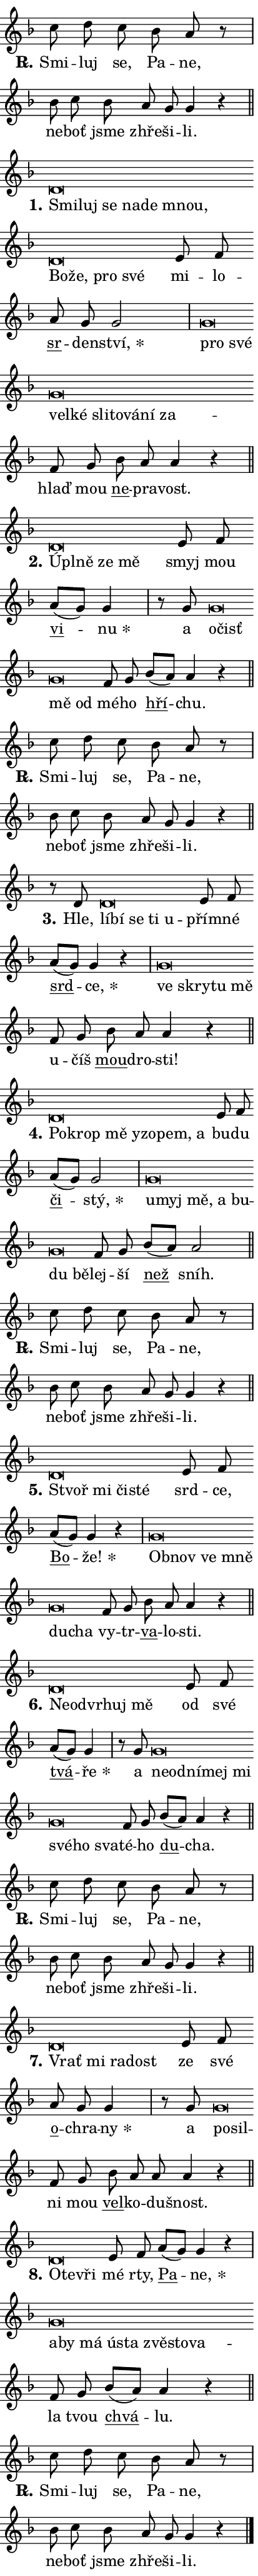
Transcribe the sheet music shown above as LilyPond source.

\version "2.24.0"
\header { tagline = "" }
\paper {
  indent = 0\cm
  top-margin = 0\cm
  right-margin = 0.13\cm % to fit lyric hyphens
  bottom-margin = 0\cm
  left-margin = 0\cm
  paper-width = 7\cm
  page-breaking = #ly:one-page-breaking
  system-system-spacing.basic-distance = #11
  score-system-spacing.basic-distance = #11
  ragged-last = ##f
}


%% Author: Thomas Morley
%% https://lists.gnu.org/archive/html/lilypond-user/2020-05/msg00002.html
#(define (line-position grob)
"Returns position of @var[grob} in current system:
   @code{'start}, if at first time-step
   @code{'end}, if at last time-step
   @code{'middle} otherwise
"
  (let* ((col (ly:item-get-column grob))
         (ln (ly:grob-object col 'left-neighbor))
         (rn (ly:grob-object col 'right-neighbor))
         (col-to-check-left (if (ly:grob? ln) ln col))
         (col-to-check-right (if (ly:grob? rn) rn col))
         (break-dir-left
           (and
             (ly:grob-property col-to-check-left 'non-musical #f)
             (ly:item-break-dir col-to-check-left)))
         (break-dir-right
           (and
             (ly:grob-property col-to-check-right 'non-musical #f)
             (ly:item-break-dir col-to-check-right))))
        (cond ((eqv? 1 break-dir-left) 'start)
              ((eqv? -1 break-dir-right) 'end)
              (else 'middle))))

#(define (tranparent-at-line-position vctor)
  (lambda (grob)
  "Relying on @code{line-position} select the relevant enry from @var{vctor}.
Used to determine transparency,"
    (case (line-position grob)
      ((end) (not (vector-ref vctor 0)))
      ((middle) (not (vector-ref vctor 1)))
      ((start) (not (vector-ref vctor 2))))))

noteHeadBreakVisibility =
#(define-music-function (break-visibility)(vector?)
"Makes @code{NoteHead}s transparent relying on @var{break-visibility}"
#{
  \override NoteHead.transparent =
    #(tranparent-at-line-position break-visibility)
#})

#(define delete-ledgers-for-transparent-note-heads
  (lambda (grob)
    "Reads whether a @code{NoteHead} is transparent.
If so this @code{NoteHead} is removed from @code{'note-heads} from
@var{grob}, which is supposed to be @code{LedgerLineSpanner}.
As a result ledgers are not printed for this @code{NoteHead}"
    (let* ((nhds-array (ly:grob-object grob 'note-heads))
           (nhds-list
             (if (ly:grob-array? nhds-array)
                 (ly:grob-array->list nhds-array)
                 '()))
           ;; Relies on the transparent-property being done before
           ;; Staff.LedgerLineSpanner.after-line-breaking is executed.
           ;; This is fragile ...
           (to-keep
             (remove
               (lambda (nhd)
                 (ly:grob-property nhd 'transparent #f))
               nhds-list)))
      ;; TODO find a better method to iterate over grob-arrays, similiar
      ;; to filter/remove etc for lists
      ;; For now rebuilt from scratch
      (set! (ly:grob-object grob 'note-heads)  '())
      (for-each
        (lambda (nhd)
          (ly:pointer-group-interface::add-grob grob 'note-heads nhd))
        to-keep))))

squashNotes = {
  \override NoteHead.X-extent = #'(-0.2 . 0.2)
  \override NoteHead.Y-extent = #'(-0.75 . 0)
  \override NoteHead.stencil =
    #(lambda (grob)
       (let ((pos (ly:grob-property grob 'staff-position)))
         (begin
           (if (< pos -7) (display "ERROR: Lower brevis then expected\n") (display "OK: Expected brevis position\n"))
           (if (<= pos -6) ly:text-interface::print ly:note-head::print))))
}
unSquashNotes = {
  \revert NoteHead.X-extent
  \revert NoteHead.Y-extent
  \revert NoteHead.stencil
}

hideNotes = \noteHeadBreakVisibility #begin-of-line-visible
unHideNotes = \noteHeadBreakVisibility #all-visible

% work-around for resetting accidentals
% https://lilypond.org/doc/v2.23/Documentation/notation/displaying-rhythms#unmetered-music
cadenzaMeasure = {
  \cadenzaOff
  \partial 1024 s1024
  \cadenzaOn
}

#(define-markup-command (accent layout props text) (markup?)
  "Underline accented syllable"
  (interpret-markup layout props
    #{\markup \override #'(offset . 4.3) \underline { #text }#}))

responsum = \markup \concat {
  "R" \hspace #-1.05 \path #0.1 #'((moveto 0 0.07) (lineto 0.9 0.8)) \hspace #0.05 "."
}

spaceSize = #0.6828661417322834 % exact space size for TeX Gyre Schola

\layout {
  \context {
    \Staff
    \remove "Time_signature_engraver"
    \override LedgerLineSpanner.after-line-breaking = #delete-ledgers-for-transparent-note-heads
  }
  \context {
    \Lyrics {
      \override LyricSpace.minimum-distance = \spaceSize
      \override LyricText.font-name = #"TeX Gyre Schola"
      \override LyricText.font-size = 1
      \override StanzaNumber.font-name = #"TeX Gyre Schola Bold"
      \override StanzaNumber.font-size = 1
    }
  }
  \context {
    \Score 
    \override NoteHead.text =
      #(lambda (grob) 
        (let ((pos (ly:grob-property grob 'staff-position)))
          #{\markup {
            \combine
              \halign #-0.55 \raise #(if (= pos -6) 0 0.5) \override #'(thickness . 2) \draw-line #'(3.2 . 0)
              \musicglyph "noteheads.sM1"
          }#}))
  }
}

% magnetic-lyrics.ily
%
%   written by
%     Jean Abou Samra <jean@abou-samra.fr>
%     Werner Lemberg <wl@gnu.org>
%
%   adapted by
%     Jiri Hon <jiri.hon@gmail.com>
%
% Version 2022-Apr-15

% https://www.mail-archive.com/lilypond-user@gnu.org/msg149350.html

#(define (Left_hyphen_pointer_engraver context)
   "Collect syllable-hyphen-syllable occurrences in lyrics and store
them in properties.  This engraver only looks to the left.  For
example, if the lyrics input is @code{foo -- bar}, it does the
following.

@itemize @bullet
@item
Set the @code{text} property of the @code{LyricHyphen} grob between
@q{foo} and @q{bar} to @code{foo}.

@item
Set the @code{left-hyphen} property of the @code{LyricText} grob with
text @q{foo} to the @code{LyricHyphen} grob between @q{foo} and
@q{bar}.
@end itemize

Use this auxiliary engraver in combination with the
@code{lyric-@/text::@/apply-@/magnetic-@/offset!} hook."
   (let ((hyphen #f)
         (text #f))
     (make-engraver
      (acknowledgers
       ((lyric-syllable-interface engraver grob source-engraver)
        (set! text grob)))
      (end-acknowledgers
       ((lyric-hyphen-interface engraver grob source-engraver)
        ;(when (not (grob::has-interface grob 'lyric-space-interface))
          (set! hyphen grob)));)
      ((stop-translation-timestep engraver)
       (when (and text hyphen)
         (ly:grob-set-object! text 'left-hyphen hyphen))
       (set! text #f)
       (set! hyphen #f)))))

#(define (lyric-text::apply-magnetic-offset! grob)
   "If the space between two syllables is less than the value in
property @code{LyricText@/.details@/.squash-threshold}, move the right
syllable to the left so that it gets concatenated with the left
syllable.

Use this function as a hook for
@code{LyricText@/.after-@/line-@/breaking} if the
@code{Left_@/hyphen_@/pointer_@/engraver} is active."
   (let ((hyphen (ly:grob-object grob 'left-hyphen #f)))
     (when hyphen
       (let ((left-text (ly:spanner-bound hyphen LEFT)))
         (when (grob::has-interface left-text 'lyric-syllable-interface)
           (let* ((common (ly:grob-common-refpoint grob left-text X))
                  (this-x-ext (ly:grob-extent grob common X))
                  (left-x-ext
                   (begin
                     ;; Trigger magnetism for left-text.
                     (ly:grob-property left-text 'after-line-breaking)
                     (ly:grob-extent left-text common X)))
                  ;; `delta` is the gap width between two syllables.
                  (delta (- (interval-start this-x-ext)
                            (interval-end left-x-ext)))
                  (details (ly:grob-property grob 'details))
                  (threshold (assoc-get 'squash-threshold details 0.2)))
             (when (< delta threshold)
               (let* (;; We have to manipulate the input text so that
                      ;; ligatures crossing syllable boundaries are not
                      ;; disabled.  For languages based on the Latin
                      ;; script this is essentially a beautification.
                      ;; However, for non-Western scripts it can be a
                      ;; necessity.
                      (lt (ly:grob-property left-text 'text))
                      (rt (ly:grob-property grob 'text))
                      (is-space (grob::has-interface hyphen 'lyric-space-interface))
                      (space (if is-space " " ""))
                      (extra-delta (if is-space spaceSize 0))
                      ;; Append new syllable.
                      (ltrt-space (if (and (string? lt) (string? rt))
                                (string-append lt space rt)
                                (make-concat-markup (list lt space rt))))
                      ;; Right-align `ltrt` to the right side.
                      (ltrt-space-markup (grob-interpret-markup
                               grob
                               (make-translate-markup
                                (cons (interval-length this-x-ext) 0)
                                (make-right-align-markup ltrt-space)))))
                 (begin
                   ;; Don't print `left-text`.
                   (ly:grob-set-property! left-text 'stencil #f)
                   ;; Set text and stencil (which holds all collected
                   ;; syllables so far) and shift it to the left.
                   (ly:grob-set-property! grob 'text ltrt-space)
                   (ly:grob-set-property! grob 'stencil ltrt-space-markup)
                   (ly:grob-translate-axis! grob (- (- delta extra-delta)) X))))))))))


#(define (lyric-hyphen::displace-bounds-first grob)
   ;; Make very sure this callback isn't triggered too early.
   (let ((left (ly:spanner-bound grob LEFT))
         (right (ly:spanner-bound grob RIGHT)))
     (ly:grob-property left 'after-line-breaking)
     (ly:grob-property right 'after-line-breaking)
     (ly:lyric-hyphen::print grob)))

squashThreshold = #0.4

\layout {
  \context {
    \Lyrics
    \consists #Left_hyphen_pointer_engraver
    \override LyricText.after-line-breaking =
      #lyric-text::apply-magnetic-offset!
    \override LyricHyphen.stencil = #lyric-hyphen::displace-bounds-first
    \override LyricText.details.squash-threshold = \squashThreshold
    \override LyricHyphen.minimum-distance = 0
    \override LyricHyphen.minimum-length = \squashThreshold
  }
}

squashText = \override LyricText.details.squash-threshold = 9999
unSquashText = \override LyricText.details.squash-threshold = \squashThreshold

leftText = \override LyricText.self-alignment-X = #LEFT
unLeftText = \revert LyricText.self-alignment-X

starOffset = #(lambda (grob) 
                (let ((x_offset (ly:self-alignment-interface::aligned-on-x-parent grob)))
                  (if (= x_offset 0) 0 (+ x_offset 1.2))))

star = #(define-music-function (syllable)(string?)
"Append star separator at the end of a syllable"
#{
  \once \override LyricText.X-offset = #starOffset
  \lyricmode { \markup {
    #syllable
    \override #'((font-name . "TeX Gyre Schola Bold")) \hspace #0.2 \lower #0.65 \larger "*"
  } }
#})

starAccent = #(define-music-function (syllable)(string?)
"Append star separator at the end of a syllable and make accent"
#{
  \once \override LyricText.X-offset = #starOffset
  \lyricmode { \markup {
    \accent #syllable
    \override #'((font-name . "TeX Gyre Schola Bold")) \hspace #0.2 \lower #0.65 \larger "*"
  } }
#})

breath = #(define-music-function (syllable)(string?)
"Append breathing indicator at the end of a syllable"
#{
  \lyricmode { \markup { #syllable "+" } }
#})

optionalBreath = #(define-music-function (syllable)(string?)
"Append optional breathing indicator at the end of a syllable"
#{
  \lyricmode { \markup { #syllable "(+)" } }
#})


\score {
    <<
        \new Voice = "melody" { \cadenzaOn \key f \major \relative { c''8 d c bes a r \cadenzaMeasure \bar "|" bes c bes \bar "" a g g4 r \cadenzaMeasure \bar "||" \break } }
        \new Lyrics \lyricsto "melody" { \lyricmode { \set stanza = \responsum
Smi -- luj se, Pa -- ne, ne -- boť jsme zhře -- ši -- li. } }
    >>
    \layout {}
}

\score {
    <<
        \new Voice = "melody" { \cadenzaOn \key f \major \relative { \squashNotes d'\breve*1/16 \hideNotes \breve*1/16 \bar "" \breve*1/16 \bar "" \breve*1/16 \bar "" \breve*1/16 \bar "" \breve*1/16 \bar "" \breve*1/16 \bar "" \breve*1/16 \bar "" \breve*1/16 \breve*1/16 \bar "" \unHideNotes \unSquashNotes e8 f \bar "" a g g2 \cadenzaMeasure \bar "|" \squashNotes g\breve*1/16 \hideNotes \breve*1/16 \bar "" \breve*1/16 \bar "" \breve*1/16 \bar "" \breve*1/16 \bar "" \breve*1/16 \bar "" \breve*1/16 \bar "" \breve*1/16 \breve*1/16 \bar "" \unHideNotes \unSquashNotes f8 g \bar "" bes a a4 r \cadenzaMeasure \bar "||" \break } }
        \new Lyrics \lyricsto "melody" { \lyricmode { \set stanza = "1."
\leftText Smi -- \squashText luj se na -- de mnou, Bo -- že, pro své \unLeftText \unSquashText mi -- lo -- \markup \accent sr -- den -- \star ství, \leftText pro \squashText své vel -- ké sli -- to -- vá -- ní za -- \unLeftText \unSquashText hlaď mou \markup \accent ne -- pra -- vost. } }
    >>
    \layout {}
}

\score {
    <<
        \new Voice = "melody" { \cadenzaOn \key f \major \relative { \squashNotes d'\breve*1/16 \hideNotes \breve*1/16 \bar "" \breve*1/16 \breve*1/16 \bar "" \unHideNotes \unSquashNotes e8 f \bar "" a[( g)] g4 \cadenzaMeasure \bar "|" r8 g8 \squashNotes g\breve*1/16 \hideNotes \breve*1/16 \bar "" \breve*1/16 \breve*1/16 \bar "" \unHideNotes \unSquashNotes f8 g \bar "" bes[( a)] a4 r \cadenzaMeasure \bar "||" \break } }
        \new Lyrics \lyricsto "melody" { \lyricmode { \set stanza = "2."
\leftText Úpl -- \squashText ně ze mě \unLeftText \unSquashText smyj mou \markup \accent vi -- \star nu a \leftText o -- \squashText čisť mě od \unLeftText \unSquashText mé -- ho \markup \accent hří -- chu. } }
    >>
    \layout {}
}

\score {
    <<
        \new Voice = "melody" { \cadenzaOn \key f \major \relative { c''8 d c bes a r \cadenzaMeasure \bar "|" bes c bes \bar "" a g g4 r \cadenzaMeasure \bar "||" \break } }
        \new Lyrics \lyricsto "melody" { \lyricmode { \set stanza = \responsum
Smi -- luj se, Pa -- ne, ne -- boť jsme zhře -- ši -- li. } }
    >>
    \layout {}
}

\score {
    <<
        \new Voice = "melody" { \cadenzaOn \key f \major \relative { r8 d'8 \squashNotes d\breve*1/16 \hideNotes \breve*1/16 \bar "" \breve*1/16 \bar "" \breve*1/16 \breve*1/16 \bar "" \unHideNotes \unSquashNotes e8 f \bar "" a[( g)] g4 r \cadenzaMeasure \bar "|" \squashNotes g\breve*1/16 \hideNotes \breve*1/16 \bar "" \breve*1/16 \breve*1/16 \bar "" \unHideNotes \unSquashNotes f8 g \bar "" bes a a4 r \cadenzaMeasure \bar "||" \break } }
        \new Lyrics \lyricsto "melody" { \lyricmode { \set stanza = "3."
Hle, \leftText lí -- \squashText bí se ti u -- \unLeftText \unSquashText přím -- né \markup \accent srd -- \star ce, \leftText ve \squashText skry -- tu mě \unLeftText \unSquashText u -- číš \markup \accent mou -- dro -- sti! } }
    >>
    \layout {}
}

\score {
    <<
        \new Voice = "melody" { \cadenzaOn \key f \major \relative { \squashNotes d'\breve*1/16 \hideNotes \breve*1/16 \bar "" \breve*1/16 \bar "" \breve*1/16 \bar "" \breve*1/16 \bar "" \breve*1/16 \breve*1/16 \bar "" \unHideNotes \unSquashNotes e8 f \bar "" a[( g)] g2 \cadenzaMeasure \bar "|" \squashNotes g\breve*1/16 \hideNotes \breve*1/16 \bar "" \breve*1/16 \bar "" \breve*1/16 \bar "" \breve*1/16 \bar "" \breve*1/16 \breve*1/16 \bar "" \unHideNotes \unSquashNotes f8 g \bar "" bes[( a)] a2 \cadenzaMeasure \bar "||" \break } }
        \new Lyrics \lyricsto "melody" { \lyricmode { \set stanza = "4."
\leftText Po -- \squashText krop mě y -- zo -- pem, a \unLeftText \unSquashText bu -- du \markup \accent či -- \star stý, \leftText u -- \squashText myj mě, a bu -- du bě -- \unLeftText \unSquashText lej -- ší \markup \accent než sníh. } }
    >>
    \layout {}
}

\score {
    <<
        \new Voice = "melody" { \cadenzaOn \key f \major \relative { c''8 d c bes a r \cadenzaMeasure \bar "|" bes c bes \bar "" a g g4 r \cadenzaMeasure \bar "||" \break } }
        \new Lyrics \lyricsto "melody" { \lyricmode { \set stanza = \responsum
Smi -- luj se, Pa -- ne, ne -- boť jsme zhře -- ši -- li. } }
    >>
    \layout {}
}

\score {
    <<
        \new Voice = "melody" { \cadenzaOn \key f \major \relative { \squashNotes d'\breve*1/16 \hideNotes \breve*1/16 \bar "" \breve*1/16 \breve*1/16 \bar "" \unHideNotes \unSquashNotes e8 f \bar "" a[( g)] g4 r \cadenzaMeasure \bar "|" \squashNotes g\breve*1/16 \hideNotes \breve*1/16 \bar "" \breve*1/16 \bar "" \breve*1/16 \bar "" \breve*1/16 \breve*1/16 \bar "" \unHideNotes \unSquashNotes f8 g \bar "" bes a a4 r \cadenzaMeasure \bar "||" \break } }
        \new Lyrics \lyricsto "melody" { \lyricmode { \set stanza = "5."
\leftText Stvoř \squashText mi či -- sté \unLeftText \unSquashText srd -- ce, \markup \accent Bo -- \star že! \leftText Ob -- \squashText nov ve mně du -- cha \unLeftText \unSquashText vy -- tr -- \markup \accent va -- lo -- sti. } }
    >>
    \layout {}
}

\score {
    <<
        \new Voice = "melody" { \cadenzaOn \key f \major \relative { \squashNotes d'\breve*1/16 \hideNotes \breve*1/16 \bar "" \breve*1/16 \bar "" \breve*1/16 \breve*1/16 \bar "" \unHideNotes \unSquashNotes e8 f \bar "" a[( g)] g4 \cadenzaMeasure \bar "|" r8 g8 \squashNotes g\breve*1/16 \hideNotes \breve*1/16 \bar "" \breve*1/16 \bar "" \breve*1/16 \bar "" \breve*1/16 \bar "" \breve*1/16 \bar "" \breve*1/16 \breve*1/16 \bar "" \unHideNotes \unSquashNotes f8 g \bar "" bes[( a)] a4 r \cadenzaMeasure \bar "||" \break } }
        \new Lyrics \lyricsto "melody" { \lyricmode { \set stanza = "6."
\leftText Ne -- \squashText od -- vr -- huj mě \unLeftText \unSquashText od své \markup \accent tvá -- \star ře a \leftText ne -- \squashText od -- ní -- mej mi své -- ho sva -- \unLeftText \unSquashText té -- ho \markup \accent du -- cha. } }
    >>
    \layout {}
}

\score {
    <<
        \new Voice = "melody" { \cadenzaOn \key f \major \relative { c''8 d c bes a r \cadenzaMeasure \bar "|" bes c bes \bar "" a g g4 r \cadenzaMeasure \bar "||" \break } }
        \new Lyrics \lyricsto "melody" { \lyricmode { \set stanza = \responsum
Smi -- luj se, Pa -- ne, ne -- boť jsme zhře -- ši -- li. } }
    >>
    \layout {}
}

\score {
    <<
        \new Voice = "melody" { \cadenzaOn \key f \major \relative { \squashNotes d'\breve*1/16 \hideNotes \breve*1/16 \bar "" \breve*1/16 \breve*1/16 \bar "" \unHideNotes \unSquashNotes e8 f \bar "" a g g4 \cadenzaMeasure \bar "|" r8 g8 \squashNotes g\breve*1/16 \hideNotes \breve*1/16 \bar "" \unHideNotes \unSquashNotes f8 g \bar "" bes a a a4 r \cadenzaMeasure \bar "||" \break } }
        \new Lyrics \lyricsto "melody" { \lyricmode { \set stanza = "7."
\leftText Vrať \squashText mi ra -- dost \unLeftText \unSquashText ze své \markup \accent o -- chra -- \star ny a \leftText po -- \squashText sil -- \unLeftText \unSquashText ni mou \markup \accent vel -- ko -- du -- šnost. } }
    >>
    \layout {}
}

\score {
    <<
        \new Voice = "melody" { \cadenzaOn \key f \major \relative { \squashNotes d'\breve*1/16 \hideNotes \breve*1/16 \breve*1/16 \bar "" \unHideNotes \unSquashNotes e8 f \bar "" a[( g)] g4 r \cadenzaMeasure \bar "|" \squashNotes g\breve*1/16 \hideNotes \breve*1/16 \bar "" \breve*1/16 \bar "" \breve*1/16 \bar "" \breve*1/16 \bar "" \breve*1/16 \bar "" \breve*1/16 \breve*1/16 \bar "" \unHideNotes \unSquashNotes f8 g \bar "" bes[( a)] a4 r \cadenzaMeasure \bar "||" \break } }
        \new Lyrics \lyricsto "melody" { \lyricmode { \set stanza = "8."
\leftText O -- \squashText te -- vři \unLeftText \unSquashText mé rty, \markup \accent Pa -- \star ne, \leftText a -- \squashText by má ú -- sta zvě -- sto -- va -- \unLeftText \unSquashText la tvou \markup \accent chvá -- lu. } }
    >>
    \layout {}
}

\score {
    <<
        \new Voice = "melody" { \cadenzaOn \key f \major \relative { c''8 d c bes a r \cadenzaMeasure \bar "|" bes c bes \bar "" a g g4 r \cadenzaMeasure \bar "||" \break } \bar "|." }
        \new Lyrics \lyricsto "melody" { \lyricmode { \set stanza = \responsum
Smi -- luj se, Pa -- ne, ne -- boť jsme zhře -- ši -- li. } }
    >>
    \layout {}
}
